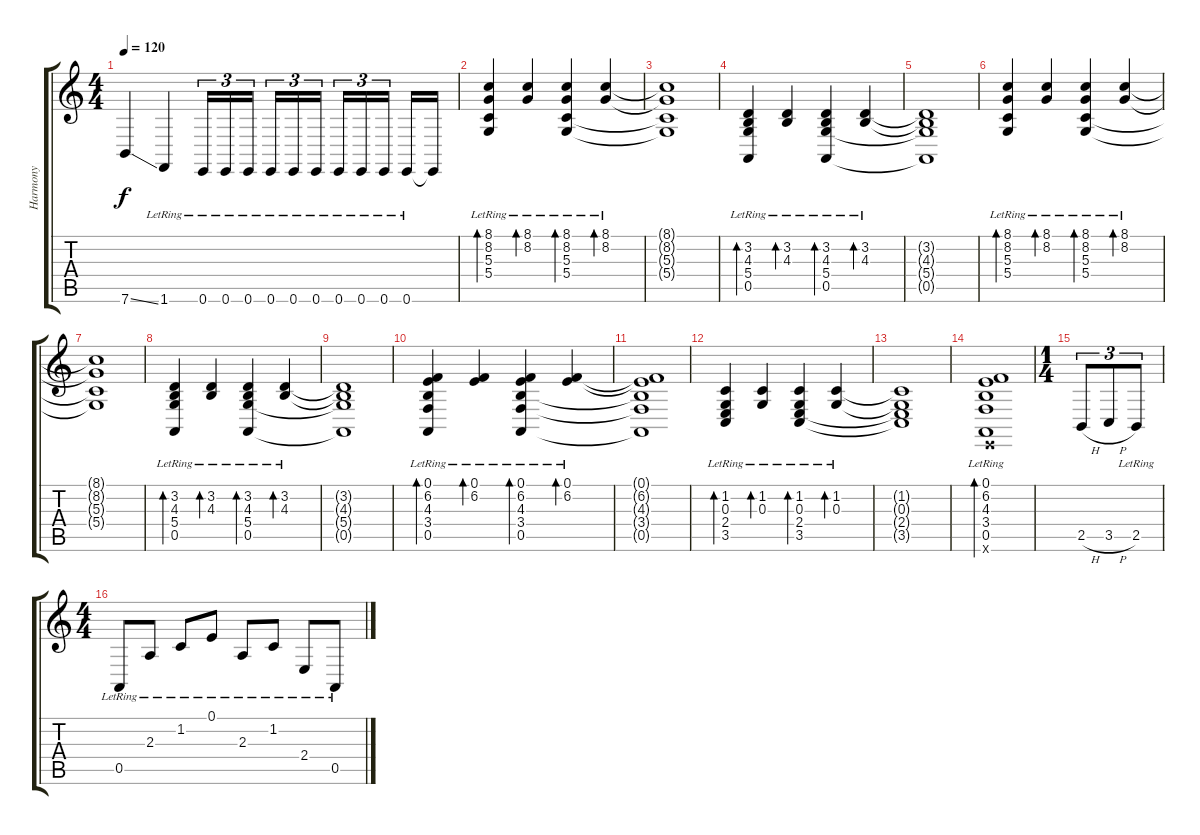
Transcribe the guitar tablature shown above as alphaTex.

\track ("Harmony" "Harmony") {instrument acousticgrandpiano}
\staff {score tabs}
\tuning (E4 B3 G3 D3 A2 E2) {hide}
\ts (4 4)
\tempo 120
\clef g2
\ks c
7.6{ss}.4{dy f} 1.6{lr}.4 0.6{lr}.16{tu (3 2)} 0.6{lr}.16{tu (3 2)} 0.6{lr}.16{tu (3 2)} 0.6{lr}.16{tu (3 2)} 0.6{lr}.16{tu (3 2)} 0.6{lr}.16{tu (3 2)} 0.6{lr}.16{tu (3 2)} 0.6{lr}.16{tu (3 2)} 0.6{lr}.16{tu (3 2)} 0.6{lr}.16 0.6{t}.16 |
(8.1{lr} 8.2{lr} 5.3{lr} 5.4{lr}).4{bd 480} (8.1{lr} 8.2{lr}).4{bd 480 balance 0} (8.1{lr} 8.2{lr} 5.3{lr} 5.4{lr}).4{bd 480 balance 16} (8.1{lr} 8.2{lr}).4{bd 480 balance 8} |
(8.1{t} 8.2{t} 5.3{t} 5.4{t}).1 |
(3.2{lr} 4.3{lr} 5.4{lr} 0.5{lr}).4{bd 480} (3.2{lr} 4.3{lr}).4{bd 480 balance 0} (3.2{lr} 4.3{lr} 5.4{lr} 0.5{lr}).4{bd 480 balance 16} (3.2{lr} 4.3{lr}).4{bd 480 balance 8} |
(3.2{t} 4.3{t} 5.4{t} 0.5{t}).1 |
(8.1{lr} 8.2{lr} 5.3{lr} 5.4{lr}).4{bd 480} (8.1{lr} 8.2{lr}).4{bd 480 balance 0} (8.1{lr} 8.2{lr} 5.3{lr} 5.4{lr}).4{bd 480 balance 16} (8.1{lr} 8.2{lr}).4{bd 480 balance 8} |
(8.1{t} 8.2{t} 5.3{t} 5.4{t}).1 |
(3.2{lr} 4.3{lr} 5.4{lr} 0.5{lr}).4{bd 480} (3.2{lr} 4.3{lr}).4{bd 480 balance 0} (3.2{lr} 4.3{lr} 5.4{lr} 0.5{lr}).4{bd 480 balance 16} (3.2{lr} 4.3{lr}).4{bd 480 balance 8} |
(3.2{t} 4.3{t} 5.4{t} 0.5{t}).1 |
(0.1{lr} 6.2{lr} 4.3{lr} 3.4{lr} 0.5{lr}).4{bd 480} (0.1{lr} 6.2{lr}).4{bd 480 balance 0} (0.1{lr} 6.2{lr} 4.3{lr} 3.4{lr} 0.5{lr}).4{bd 480 balance 16} (0.1{lr} 6.2{lr}).4{bd 480 balance 8} |
(0.1{t} 6.2{t} 4.3{t} 3.4{t} 0.5{t}).1 |
(1.2{lr} 0.3{lr} 2.4{lr} 3.5{lr}).4{bd 480} (1.2{lr} 0.3{lr}).4{bd 480 balance 0} (1.2{lr} 0.3{lr} 2.4{lr} 3.5{lr}).4{bd 480 balance 16} (1.2{lr} 0.3{lr}).4{bd 480 balance 8} |
(1.2{t} 0.3{t} 2.4{t} 3.5{t}).1 |
(0.1{lr} 6.2{lr} 4.3{lr} 3.4{lr} 0.5{lr} 0.6{x}).1{bd 480} |
\ts (1 4)
2.5{h}.8{tu (3 2)} 3.5{h}.8{tu (3 2)} 2.5{lr}.8{tu (3 2)} |
\ts (4 4)
0.5{lr}.8 2.3{lr}.8 1.2{lr}.8 0.1{lr}.8 2.3{lr}.8 1.2{lr}.8 2.4{lr}.8 0.5{lr}.8
